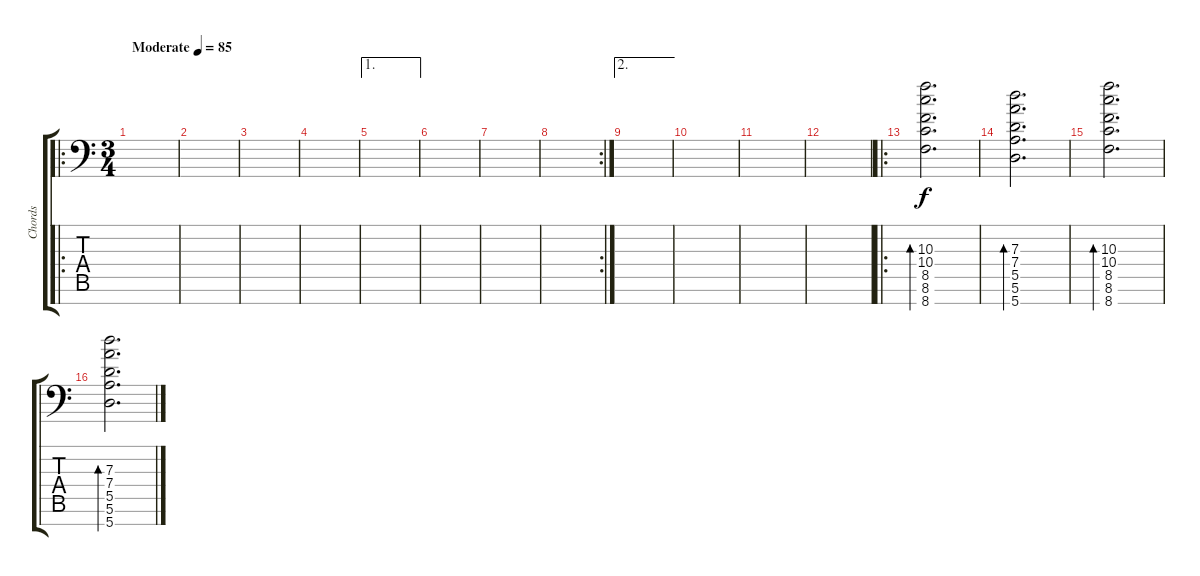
\track ("Chords" "Chords") {instrument overdrivenguitar}
\staff {score tabs}
\tuning (E4 B3 G3 D3 A2 E2 A1) {hide}
\ro
\ts (3 4)
\tempo (85 "Moderate")
\clef f4
\ks c
|
|
|
|
\ae 1
|
|
|
\rc 2
|
\ae 2
|
|
|
|
\ro
(10.3 10.4 8.5 8.6 8.7).2{d bd 240} |
(7.3 7.4 5.5 5.6 5.7).2{d bd 240} |
(10.3 10.4 8.5 8.6 8.7).2{d bd 240} |
(7.3 7.4 5.5 5.6 5.7).2{d bd 240}
